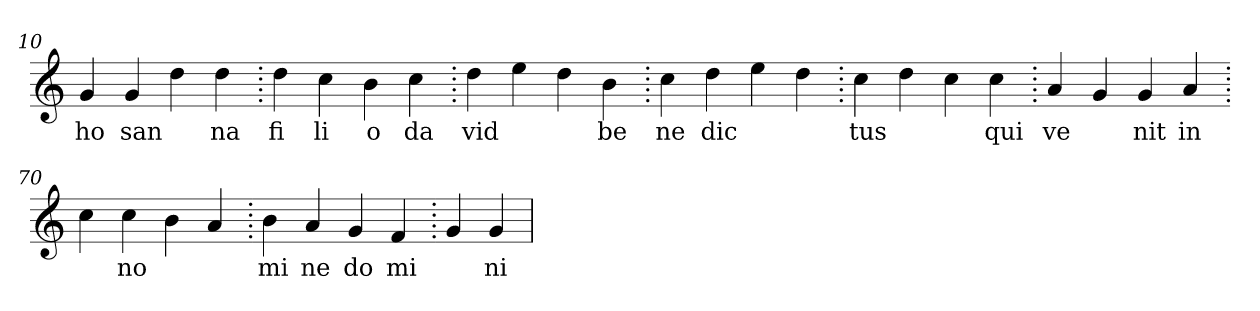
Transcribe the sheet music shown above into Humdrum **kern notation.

**kern	**text
*part1	*part1
*staff1	*staff1
*clefG2	*
=10.	=10.
4g	ho
4g	san
4dd	.
4dd	na
=20.	=20.
4dd	fi
4cc	li
4b	o
4cc	da
=30.	=30.
4dd	vid
4ee	.
4dd	.
4b	be
=40.	=40.
4cc	ne
4dd	dic
4ee	.
4dd	.
=50.	=50.
4cc	tus
4dd	.
4cc	.
4cc	qui
=60.	=60.
4a	ve
4g	.
4g	nit
4a	in
=70.	=70.
4cc	.
4cc	no
4b	.
4a	.
=80.	=80.
4b	mi
4a	ne
4g	do
4f	mi
=90.	=90.
4g	.
4g	ni
=	=
*-	*-
